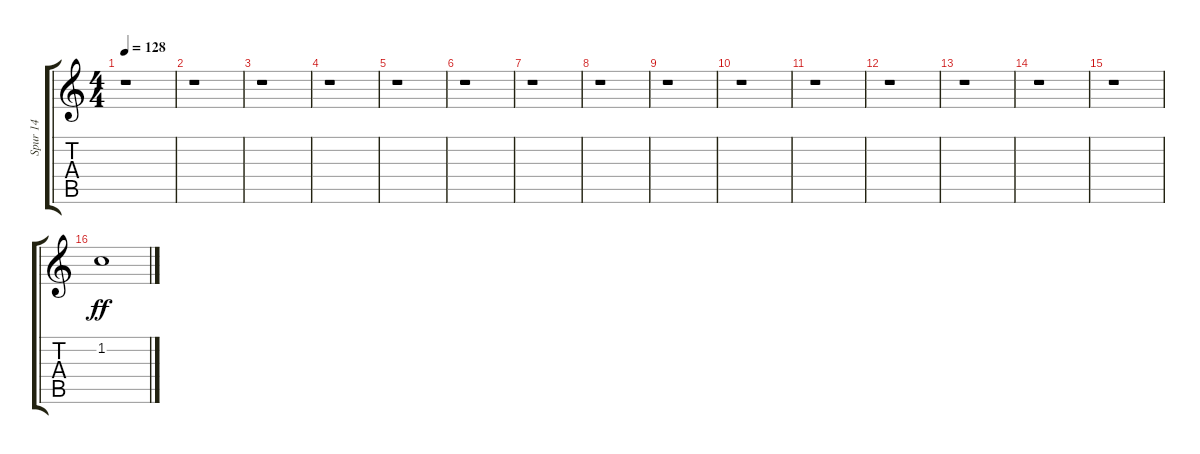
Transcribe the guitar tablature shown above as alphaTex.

\track ("Spur 14" "Spur 14") {instrument distortionguitar}
\staff {score tabs}
\tuning (E4 B3 G3 D3 A2 E2) {hide}
\ts (4 4)
\tempo 128
\clef g2
\ks c
r.1{dy ff} |
r.1 |
r.1 |
r.1 |
r.1 |
r.1 |
r.1 |
r.1 |
r.1 |
r.1 |
r.1 |
r.1 |
r.1 |
r.1 |
r.1 |
1.2.1
